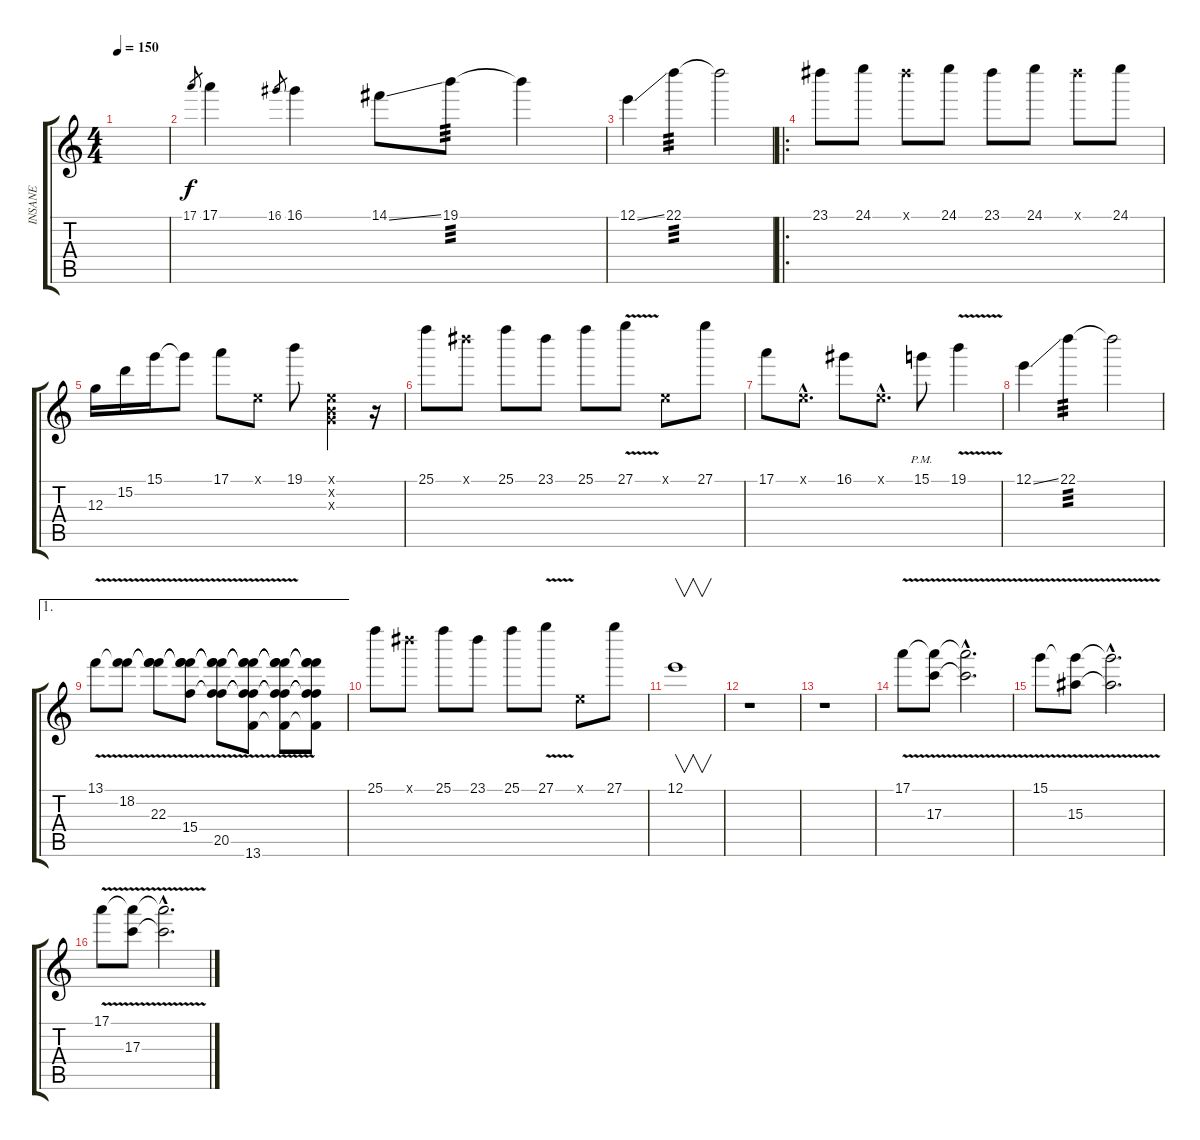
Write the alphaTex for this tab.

\track ("INSANE" "INSANE") {instrument overdrivenguitar}
\staff {score tabs}
\tuning (E4 B3 G3 D3 A2 E2) {hide}
\ts (4 4)
\tempo 150
\clef g2
\ks c
|
17.1.8{gr} 17.1.4 16.1.8{gr} 16.1.4 14.1{ss}.8 19.1.8{tp 3} 19.1{t}.4 |
12.1{ss}.4 22.1.4{tp 3} 22.1{t}.2 |
\ro
23.1.8 24.1.8 23.1{x}.8 24.1.8 23.1.8 24.1.8 23.1{x}.8 24.1.8 |
12.3.16 15.2.16 15.1.16 15.1{t}.8 17.1.8 0.1{x}.8 19.1.8 (0.1{x} 0.2{x} 0.3{x}).4 r.16 |
25.1.8 23.1{x}.8 25.1.8 23.1.8 25.1.8 27.1{v}.8 0.1{x}.8 27.1.8 |
17.1.8 0.1{hac x}.8{d} 16.1.8 0.1{hac x}.8{d} 15.1{pm}.8 19.1{v}.4 |
12.1{ss}.4 22.1.4{tp 3} 22.1{t}.2 |
\ae 1
13.1{v}.8 (13.1{t} 18.2{v}).8 (13.1{t} 18.2{t} 22.3{v}).8 (13.1{t} 18.2{t} 22.3{t} 15.4{v}).8 (13.1{t} 18.2{t} 22.3{t} 15.4{t} 20.5{v}).8 (13.1{t} 18.2{t} 22.3{t} 15.4{t} 20.5{t} 13.6{v}).8 (13.1{t} 18.2{t} 22.3{t} 15.4{t} 20.5{t} 13.6{t}).8 (13.1{t} 18.2{t} 22.3{t} 15.4{t} 20.5{t} 13.6{t}).8 |
25.1.8 23.1{x}.8 25.1.8 23.1.8 25.1.8 27.1{v}.8 0.1{x}.8 27.1.8 |
12.1.1{v} |
r.1 |
r.1 |
17.1{v}.8 (17.1{t} 17.3{v}).8 (17.1{hac t} 17.3{hac t}).2{d} |
15.1{v}.8 (15.1{t} 15.3{v}).8 (15.1{hac t} 15.3{hac t}).2{d} |
17.1{v}.8 (17.1{t} 17.3{v}).8 (17.1{hac t} 17.3{hac t}).2{d}
